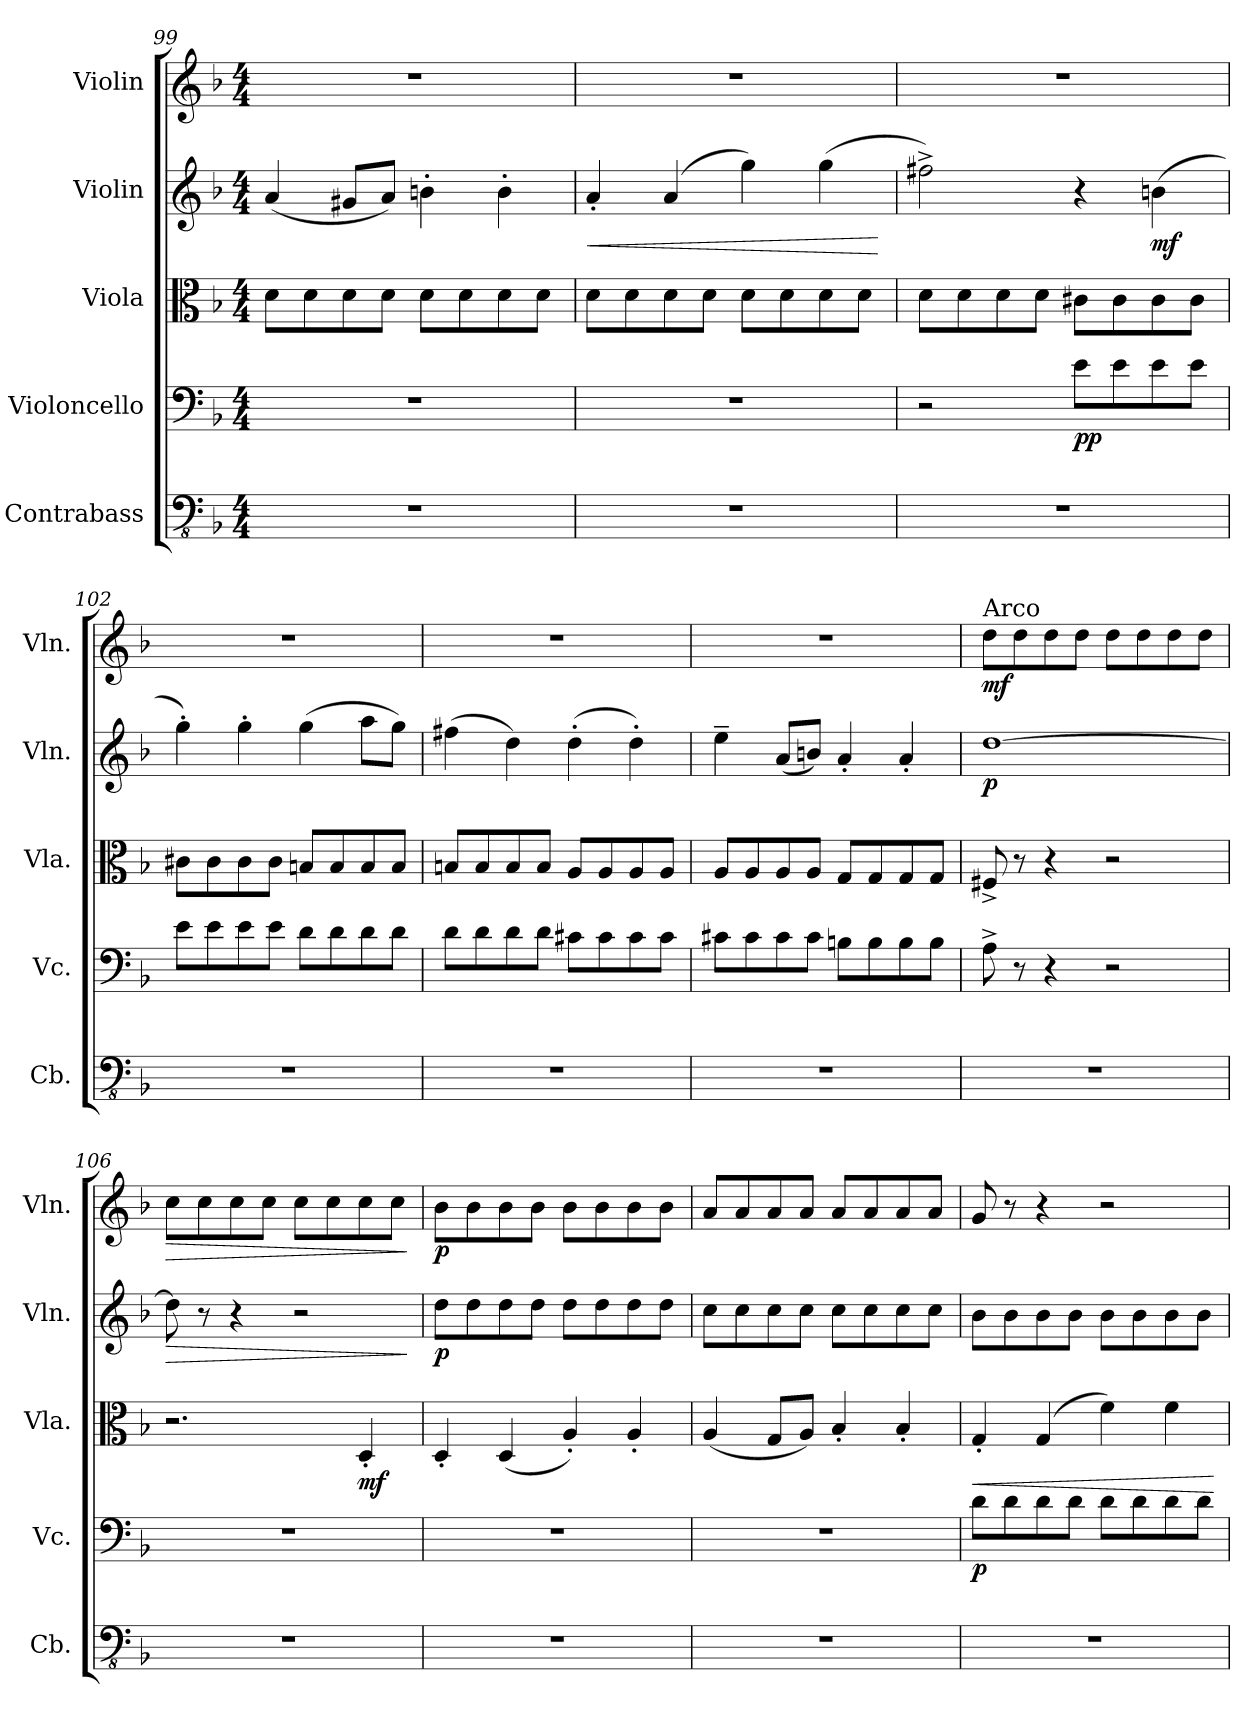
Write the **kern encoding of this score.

**kern	**kern	**dynam	**kern	**dynam	**kern	**dynam	**kern	**dynam
*part5	*part4	*part4	*part3	*part3	*part2	*part2	*part1	*part1
*staff5	*staff4	*staff4	*staff3	*staff3	*staff2	*staff2	*staff1	*staff1
*I"Contrabass	*I"Violoncello	*	*I"Viola	*	*I"Violin	*	*I"Violin	*
*I'Cb.	*I'Vc.	*	*I'Vla.	*	*I'Vln.	*	*I'Vln.	*
*clefFv4	*clefF4	*	*clefC3	*	*clefG2	*	*clefG2	*
*ITrd7c12	*	*	*	*	*	*	*	*
*k[b-]	*k[b-]	*	*k[b-]	*	*k[b-]	*	*k[b-]	*
*M4/4	*M4/4	*	*M4/4	*	*M4/4	*	*M4/4	*
=99	=99	=99	=99	=99	=99	=99	=99	=99
1r	1r	.	8d\L	.	(4a/	.	1r	.
.	.	.	8d\	.	.	.	.	.
.	.	.	8d\	.	8g#X/L	.	.	.
.	.	.	8d\J	.	8a/J)	.	.	.
.	.	.	8d\L	.	4bn'\	.	.	.
.	.	.	8d\	.	.	.	.	.
.	.	.	8d\	.	4b'\	.	.	.
.	.	.	8d\J	.	.	.	.	.
=100	=100	=100	=100	=100	=100	=100	=100	=100
!	!	!	!	!	!	!LO:HP:b	!	!
1r	1r	.	8d\L	.	4a'/	<	1r	.
.	.	.	8d\	.	.	.	.	.
.	.	.	8d\	.	(4a/	.	.	.
.	.	.	8d\J	.	.	.	.	.
.	.	.	8d\L	.	4gg\)	.	.	.
.	.	.	8d\	.	.	.	.	.
.	.	.	8d\	.	(4gg\	.	.	.
.	.	.	8d\J	.	.	.	.	.
.	.	.	.	.	.	[	.	.
=101	=101	=101	=101	=101	=101	=101	=101	=101
1r	2r	.	8d\L	.	2ff#X^\)	.	1r	.
.	.	.	8d\	.	.	.	.	.
.	.	.	8d\	.	.	.	.	.
.	.	.	8d\J	.	.	.	.	.
!	!	!LO:DY:b	!	!	!	!	!	!
.	8e\L	pp	8c#X\L	.	4r	.	.	.
.	8e\	.	8c#\	.	.	.	.	.
!	!	!	!	!	!	!LO:DY:b	!	!
.	8e\	.	8c#\	.	(4bn\	mf	.	.
.	8e\J	.	8c#\J	.	.	.	.	.
!!LO:PB:g=z
=102	=102	=102	=102	=102	=102	=102	=102	=102
1r	8e\L	.	8c#X\L	.	4gg'\)	.	1r	.
.	8e\	.	8c#\	.	.	.	.	.
.	8e\	.	8c#\	.	4gg'\	.	.	.
.	8e\J	.	8c#\J	.	.	.	.	.
.	8d\L	.	8Bn/L	.	(4gg\	.	.	.
.	8d\	.	8B/	.	.	.	.	.
.	8d\	.	8B/	.	8aa\L	.	.	.
.	8d\J	.	8B/J	.	8gg\J)	.	.	.
=103	=103	=103	=103	=103	=103	=103	=103	=103
1r	8d\L	.	8Bn/L	.	(4ff#X\	.	1r	.
.	8d\	.	8B/	.	.	.	.	.
.	8d\	.	8B/	.	4dd\)	.	.	.
.	8d\J	.	8B/J	.	.	.	.	.
.	8c#X\L	.	8A/L	.	(4dd'\	.	.	.
.	8c#\	.	8A/	.	.	.	.	.
.	8c#\	.	8A/	.	4dd'\)	.	.	.
.	8c#\J	.	8A/J	.	.	.	.	.
=104	=104	=104	=104	=104	=104	=104	=104	=104
1r	8c#X\L	.	8A/L	.	4ee~\	.	1r	.
.	8c#\	.	8A/	.	.	.	.	.
.	8c#\	.	8A/	.	(8a/L	.	.	.
.	8c#\J	.	8A/J	.	8bn/J)	.	.	.
.	8Bn\L	.	8G/L	.	4a'/	.	.	.
.	8B\	.	8G/	.	.	.	.	.
.	8B\	.	8G/	.	4a'/	.	.	.
.	8B\J	.	8G/J	.	.	.	.	.
=105	=105	=105	=105	=105	=105	=105	=105	=105
!	!	!	!	!	!	!	!LO:TX:a:t=Arco	!
!	!	!	!	!	!	!LO:DY:b	!	!LO:DY:b
1r	8A^\	.	8F#X^/	.	[1dd	p	8dd\L	mf
.	8r	.	8r	.	.	.	8dd\	.
.	4r	.	4r	.	.	.	8dd\	.
.	.	.	.	.	.	.	8dd\J	.
.	2r	.	2r	.	.	.	8dd\L	.
.	.	.	.	.	.	.	8dd\	.
.	.	.	.	.	.	.	8dd\	.
.	.	.	.	.	.	.	8dd\J	.
!!LO:LB:g=z
=106	=106	=106	=106	=106	=106	=106	=106	=106
!	!	!	!	!	!	!LO:HP:b	!	!LO:HP:b
1r	1r	.	2.r	.	8dd\]	>	8cc\L	>
.	.	.	.	.	8r	.	8cc\	.
.	.	.	.	.	4r	.	8cc\	.
.	.	.	.	.	.	.	8cc\J	.
.	.	.	.	.	2r	.	8cc\L	.
.	.	.	.	.	.	.	8cc\	.
!	!	!	!	!LO:DY:b	!	!	!	!
.	.	.	4D'/	mf	.	.	8cc\	.
.	.	.	.	.	.	.	8cc\J	.
.	.	.	.	.	.	]	.	]
=107	=107	=107	=107	=107	=107	=107	=107	=107
!	!	!	!	!	!	!LO:DY:b	!	!LO:DY:b
1r	1r	.	4D'/	.	8dd\L	p	8b-\L	p
.	.	.	.	.	8dd\	.	8b-\	.
.	.	.	(4D/	.	8dd\	.	8b-\	.
.	.	.	.	.	8dd\J	.	8b-\J	.
.	.	.	4A'/)	.	8dd\L	.	8b-\L	.
.	.	.	.	.	8dd\	.	8b-\	.
.	.	.	4A'/	.	8dd\	.	8b-\	.
.	.	.	.	.	8dd\J	.	8b-\J	.
=108	=108	=108	=108	=108	=108	=108	=108	=108
1r	1r	.	(4A/	.	8cc\L	.	8a/L	.
.	.	.	.	.	8cc\	.	8a/	.
.	.	.	8G/L	.	8cc\	.	8a/	.
.	.	.	8A/J)	.	8cc\J	.	8a/J	.
.	.	.	4B-'/	.	8cc\L	.	8a/L	.
.	.	.	.	.	8cc\	.	8a/	.
.	.	.	4B-'/	.	8cc\	.	8a/	.
.	.	.	.	.	8cc\J	.	8a/J	.
=109	=109	=109	=109	=109	=109	=109	=109	=109
!	!	!LO:DY:b	!	!LO:HP:b	!	!	!	!
1r	8d\L	p	4G'/	<	8b-\L	.	8g/	.
.	8d\	.	.	.	8b-\	.	8r	.
.	8d\	.	(4G/	.	8b-\	.	4r	.
.	8d\J	.	.	.	8b-\J	.	.	.
.	8d\L	.	4f\)	.	8b-\L	.	2r	.
.	8d\	.	.	.	8b-\	.	.	.
.	8d\	.	4f\	.	8b-\	.	.	.
.	8d\J	.	.	.	8b-\J	.	.	.
.	.	.	.	[	.	.	.	.
=	=	=	=	=	=	=	=	=
*-	*-	*-	*-	*-	*-	*-	*-	*-
